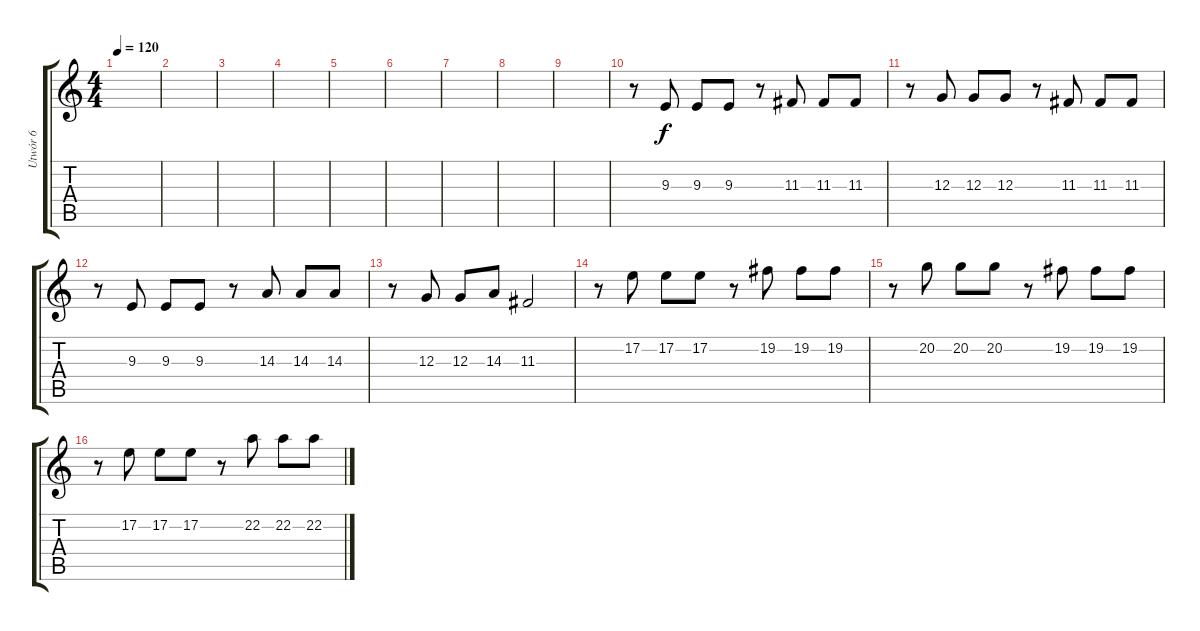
\track ("Utwór 6" "Utwór 6") {instrument clarinet}
\staff {score tabs}
\tuning (E4 B3 G3 D3 A2 E2) {hide}
\ts (4 4)
\tempo 120
\clef g2
\ks c
|
|
|
|
|
|
|
|
|
r.8 9.3.8 9.3.8 9.3.8 r.8 11.3.8 11.3.8 11.3.8 |
r.8 12.3.8 12.3.8 12.3.8 r.8 11.3.8 11.3.8 11.3.8 |
r.8 9.3.8 9.3.8 9.3.8 r.8 14.3.8 14.3.8 14.3.8 |
r.8 12.3.8 12.3.8 14.3.8 11.3.2 |
r.8 17.2.8 17.2.8 17.2.8 r.8 19.2.8 19.2.8 19.2.8 |
r.8 20.2.8 20.2.8 20.2.8 r.8 19.2.8 19.2.8 19.2.8 |
r.8 17.2.8 17.2.8 17.2.8 r.8 22.2.8 22.2.8 22.2.8
